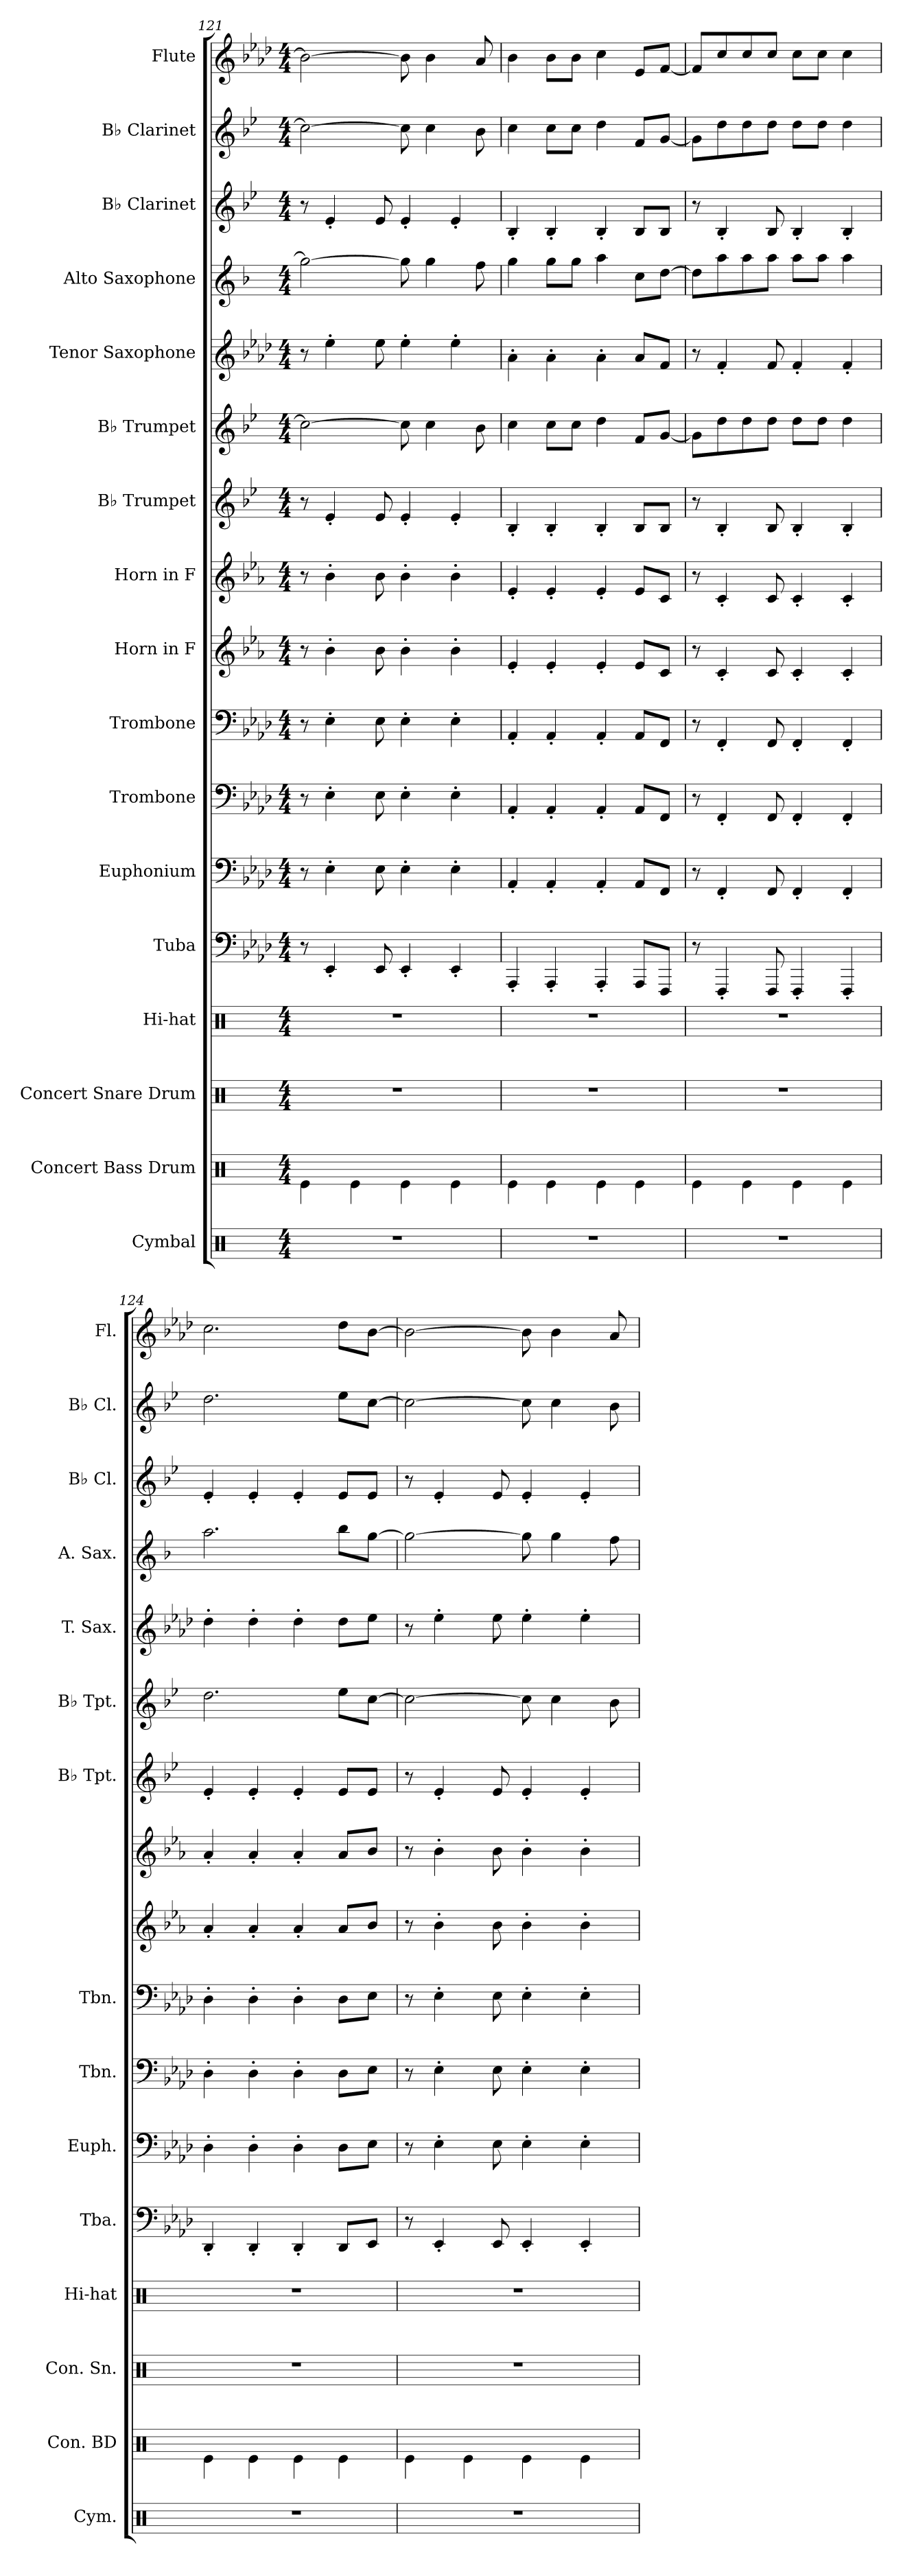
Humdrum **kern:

**kern	**kern	**kern	**kern	**kern	**kern	**kern	**kern	**kern	**kern	**kern	**kern	**kern	**kern	**kern	**kern	**kern
*part17	*part16	*part15	*part14	*part13	*part12	*part11	*part10	*part9	*part8	*part7	*part6	*part5	*part4	*part3	*part2	*part1
*staff17	*staff16	*staff15	*staff14	*staff13	*staff12	*staff11	*staff10	*staff9	*staff8	*staff7	*staff6	*staff5	*staff4	*staff3	*staff2	*staff1
*I"Cymbal	*I"Concert Bass Drum	*I"Concert Snare Drum	*I"Hi-hat	*I"Tuba	*I"Euphonium	*I"Trombone	*I"Trombone	*I"Horn in F	*I"Horn in F	*I"B♭ Trumpet	*I"B♭ Trumpet	*I"Tenor Saxophone	*I"Alto Saxophone	*I"B♭ Clarinet	*I"B♭ Clarinet	*I"Flute
*I'Cym.	*I'Con. BD	*I'Con. Sn.	*I'Hi-hat	*I'Tba.	*I'Euph.	*I'Tbn.	*I'Tbn.	*	*	*I'B♭ Tpt.	*I'B♭ Tpt.	*I'T. Sax.	*I'A. Sax.	*I'B♭ Cl.	*I'B♭ Cl.	*I'Fl.
*clefX	*clefX	*clefX	*clefX	*clefF4	*clefF4	*clefF4	*clefF4	*clefG2	*clefG2	*clefG2	*clefG2	*clefG2	*clefG2	*clefG2	*clefG2	*clefG2
*	*	*	*	*	*	*	*	*ITrd4c7	*ITrd4c7	*ITrd1c2	*ITrd1c2	*ITrd8c14	*ITrd5c9	*ITrd1c2	*ITrd1c2	*
*k[]	*k[]	*k[]	*k[]	*k[b-e-a-d-]	*k[b-e-a-d-]	*k[b-e-a-d-]	*k[b-e-a-d-]	*k[b-e-a-d-]	*k[b-e-a-d-]	*k[b-e-a-d-]	*k[b-e-a-d-]	*k[b-e-a-d-]	*k[b-e-a-d-]	*k[b-e-a-d-]	*k[b-e-a-d-]	*k[b-e-a-d-]
*M4/4	*M4/4	*M4/4	*M4/4	*M4/4	*M4/4	*M4/4	*M4/4	*M4/4	*M4/4	*M4/4	*M4/4	*M4/4	*M4/4	*M4/4	*M4/4	*M4/4
=121	=121	=121	=121	=121	=121	=121	=121	=121	=121	=121	=121	=121	=121	=121	=121	=121
1r	4Re\	1r	1r	8r	8r	8r	8r	8r	8r	8r	2b-\_	8r	2b-\_	8r	2b-\_	2b-\_
.	.	.	.	4EE-'/	4E-'\	4E-'\	4E-'\	4e-'\	4e-'\	4d-'/	.	4e-'\	.	4d-'/	.	.
.	4Re\	.	.	.	.	.	.	.	.	.	.	.	.	.	.	.
.	.	.	.	8EE-/	8E-\	8E-\	8E-\	8e-\	8e-\	8d-/	.	8e-\	.	8d-/	.	.
.	4Re\	.	.	4EE-'/	4E-'\	4E-'\	4E-'\	4e-'\	4e-'\	4d-'/	8b-\]	4e-'\	8b-\]	4d-'/	8b-\]	8b-\]
.	.	.	.	.	.	.	.	.	.	.	4b-\	.	4b-\	.	4b-\	4b-\
.	4Re\	.	.	4EE-'/	4E-'\	4E-'\	4E-'\	4e-'\	4e-'\	4d-'/	.	4e-'\	.	4d-'/	.	.
.	.	.	.	.	.	.	.	.	.	.	8a-\	.	8a-\	.	8a-\	8a-/
=122	=122	=122	=122	=122	=122	=122	=122	=122	=122	=122	=122	=122	=122	=122	=122	=122
1r	4Re\	1r	1r	4AAA-'/	4AA-'/	4AA-'/	4AA-'/	4A-'/	4A-'/	4A-'/	4b-\	4A-'\	4b-\	4A-'/	4b-\	4b-\
.	4Re\	.	.	4AAA-'/	4AA-'/	4AA-'/	4AA-'/	4A-'/	4A-'/	4A-'/	8b-\L	4A-'\	8b-\L	4A-'/	8b-\L	8b-\L
.	.	.	.	.	.	.	.	.	.	.	8b-\J	.	8b-\J	.	8b-\J	8b-\J
.	4Re\	.	.	4AAA-'/	4AA-'/	4AA-'/	4AA-'/	4A-'/	4A-'/	4A-'/	4cc\	4A-'\	4cc\	4A-'/	4cc\	4cc\
.	4Re\	.	.	8AAA-/L	8AA-/L	8AA-/L	8AA-/L	8A-/L	8A-/L	8A-/L	8e-/L	8A-/L	8e-\L	8A-/L	8e-/L	8e-/L
.	.	.	.	8FFF/J	8FF/J	8FF/J	8FF/J	8F/J	8F/J	8A-/J	[8f/J	8F/J	[8f\J	8A-/J	[8f/J	[8f/J
=123	=123	=123	=123	=123	=123	=123	=123	=123	=123	=123	=123	=123	=123	=123	=123	=123
1r	4Re\	1r	1r	8r	8r	8r	8r	8r	8r	8r	8f\L]	8r	8f\L]	8r	8f\L]	8f/L]
.	.	.	.	4FFF'/	4FF'/	4FF'/	4FF'/	4F'/	4F'/	4A-'/	8cc\	4F'/	8cc\	4A-'/	8cc\	8cc/
.	4Re\	.	.	.	.	.	.	.	.	.	8cc\	.	8cc\	.	8cc\	8cc/
.	.	.	.	8FFF/	8FF/	8FF/	8FF/	8F/	8F/	8A-/	8cc\J	8F/	8cc\J	8A-/	8cc\J	8cc/J
.	4Re\	.	.	4FFF'/	4FF'/	4FF'/	4FF'/	4F'/	4F'/	4A-'/	8cc\L	4F'/	8cc\L	4A-'/	8cc\L	8cc\L
.	.	.	.	.	.	.	.	.	.	.	8cc\J	.	8cc\J	.	8cc\J	8cc\J
.	4Re\	.	.	4FFF'/	4FF'/	4FF'/	4FF'/	4F'/	4F'/	4A-'/	4cc\	4F'/	4cc\	4A-'/	4cc\	4cc\
=124	=124	=124	=124	=124	=124	=124	=124	=124	=124	=124	=124	=124	=124	=124	=124	=124
1r	4Re\	1r	1r	4DD-'/	4D-'\	4D-'\	4D-'\	4d-'/	4d-'/	4d-'/	2.cc\	4d-'\	2.cc\	4d-'/	2.cc\	2.cc\
.	4Re\	.	.	4DD-'/	4D-'\	4D-'\	4D-'\	4d-'/	4d-'/	4d-'/	.	4d-'\	.	4d-'/	.	.
.	4Re\	.	.	4DD-'/	4D-'\	4D-'\	4D-'\	4d-'/	4d-'/	4d-'/	.	4d-'\	.	4d-'/	.	.
.	4Re\	.	.	8DD-/L	8D-\L	8D-\L	8D-\L	8d-/L	8d-/L	8d-/L	8dd-\L	8d-\L	8dd-\L	8d-/L	8dd-\L	8dd-\L
.	.	.	.	8EE-/J	8E-\J	8E-\J	8E-\J	8e-/J	8e-/J	8d-/J	[8b-\J	8e-\J	[8b-\J	8d-/J	[8b-\J	[8b-\J
!!LO:PB:g=z
=125	=125	=125	=125	=125	=125	=125	=125	=125	=125	=125	=125	=125	=125	=125	=125	=125
1r	4Re\	1r	1r	8r	8r	8r	8r	8r	8r	8r	2b-\_	8r	2b-\_	8r	2b-\_	2b-\_
.	.	.	.	4EE-'/	4E-'\	4E-'\	4E-'\	4e-'\	4e-'\	4d-'/	.	4e-'\	.	4d-'/	.	.
.	4Re\	.	.	.	.	.	.	.	.	.	.	.	.	.	.	.
.	.	.	.	8EE-/	8E-\	8E-\	8E-\	8e-\	8e-\	8d-/	.	8e-\	.	8d-/	.	.
.	4Re\	.	.	4EE-'/	4E-'\	4E-'\	4E-'\	4e-'\	4e-'\	4d-'/	8b-\]	4e-'\	8b-\]	4d-'/	8b-\]	8b-\]
.	.	.	.	.	.	.	.	.	.	.	4b-\	.	4b-\	.	4b-\	4b-\
.	4Re\	.	.	4EE-'/	4E-'\	4E-'\	4E-'\	4e-'\	4e-'\	4d-'/	.	4e-'\	.	4d-'/	.	.
.	.	.	.	.	.	.	.	.	.	.	8a-\	.	8a-\	.	8a-\	8a-/
=	=	=	=	=	=	=	=	=	=	=	=	=	=	=	=	=
*-	*-	*-	*-	*-	*-	*-	*-	*-	*-	*-	*-	*-	*-	*-	*-	*-
